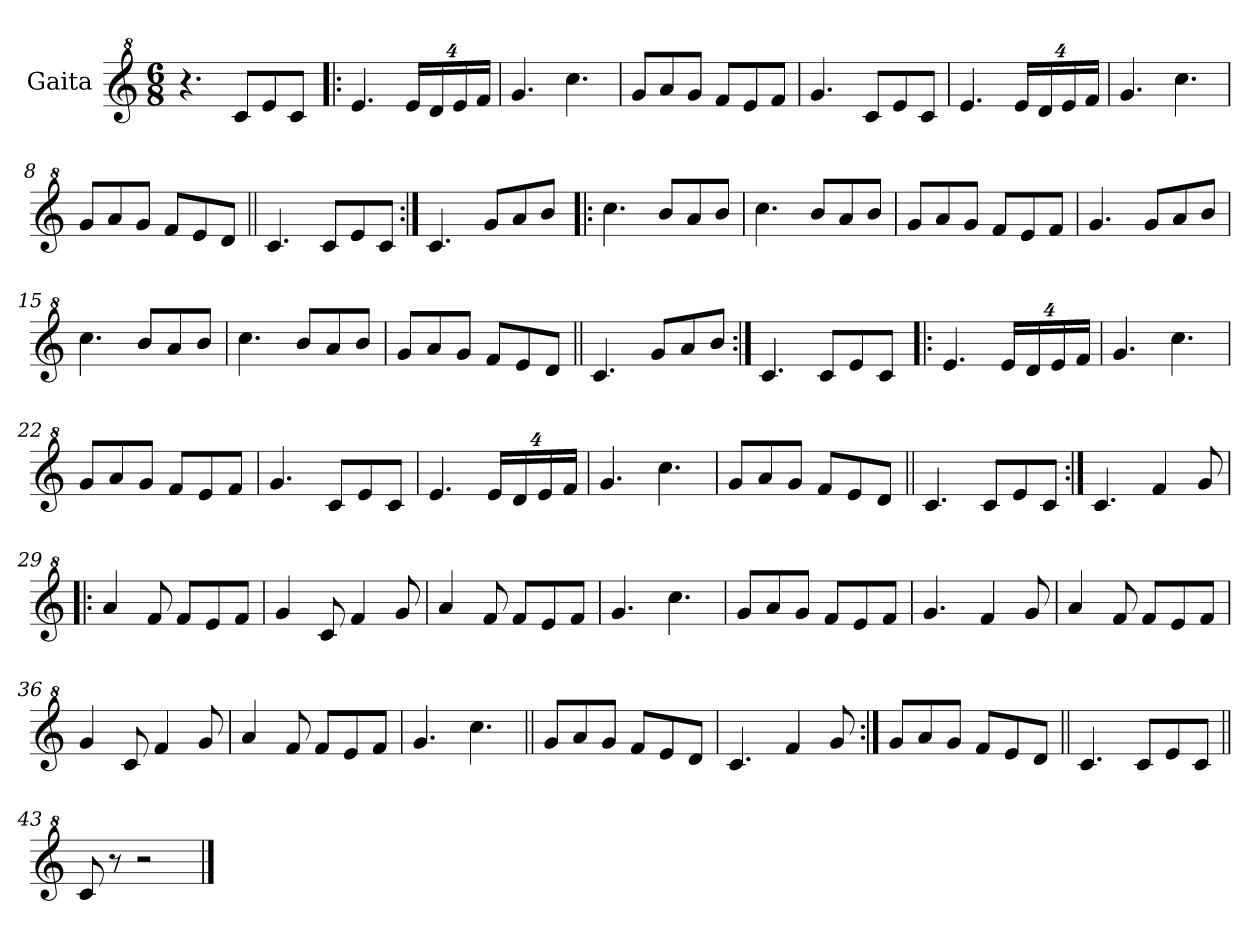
**kern
*part1
*staff1
*I"Gaita
*clefG^2
*k[]
*M6/8
*MM195
=1
4.r
8cc/L
8ee/
8cc/J
=2!|:
4.ee/
*Xbrackettup
32%3ee/L
32%3dd/
32%3ee/
32%3ff/J
=3
4.gg/
4.ccc\
=4
8gg/L
8aa/
8gg/J
8ff/L
8ee/
8ff/J
=5
4.gg/
8cc/L
8ee/
8cc/J
=6
4.ee/
32%3ee/L
32%3dd/
32%3ee/
32%3ff/J
=7
4.gg/
4.ccc\
=8
8gg/L
8aa/
8gg/J
8ff/L
8ee/
8dd/J
!!LO:LB:g=z
=9||
4.cc/
8cc/L
8ee/
8cc/J
=10:|!
4.cc/
8gg/L
8aa/
8bb/J
=11!|:
4.ccc\
8bb/L
8aa/
8bb/J
=12
4.ccc\
8bb/L
8aa/
8bb/J
=13
8gg/L
8aa/
8gg/J
8ff/L
8ee/
8ff/J
=14
4.gg/
8gg/L
8aa/
8bb/J
=15
4.ccc\
8bb/L
8aa/
8bb/J
=16
4.ccc\
8bb/L
8aa/
8bb/J
!!LO:LB:g=z
=17
8gg/L
8aa/
8gg/J
8ff/L
8ee/
8dd/J
=18||
4.cc/
8gg/L
8aa/
8bb/J
=19:|!
4.cc/
8cc/L
8ee/
8cc/J
=20!|:
4.ee/
32%3ee/L
32%3dd/
32%3ee/
32%3ff/J
=21
4.gg/
4.ccc\
=22
8gg/L
8aa/
8gg/J
8ff/L
8ee/
8ff/J
=23
4.gg/
8cc/L
8ee/
8cc/J
=24
4.ee/
32%3ee/L
32%3dd/
32%3ee/
32%3ff/J
!!LO:LB:g=z
=25
4.gg/
4.ccc\
=26
8gg/L
8aa/
8gg/J
8ff/L
8ee/
8dd/J
=27||
4.cc/
8cc/L
8ee/
8cc/J
=28:|!
4.cc/
4ff/
8gg/
=29!|:
4aa/
8ff/
8ff/L
8ee/
8ff/J
=30
4gg/
8cc/
4ff/
8gg/
=31
4aa/
8ff/
8ff/L
8ee/
8ff/J
=32
4.gg/
4.ccc\
!!LO:LB:g=z
=33
8gg/L
8aa/
8gg/J
8ff/L
8ee/
8ff/J
=34
4.gg/
4ff/
8gg/
=35
4aa/
8ff/
8ff/L
8ee/
8ff/J
=36
4gg/
8cc/
4ff/
8gg/
=37
4aa/
8ff/
8ff/L
8ee/
8ff/J
=38
4.gg/
4.ccc\
=39||
8gg/L
8aa/
8gg/J
8ff/L
8ee/
8dd/J
=40
4.cc/
4ff/
8gg/
!!LO:LB:g=z
=41:|!
8gg/L
8aa/
8gg/J
8ff/L
8ee/
8dd/J
=42||
4.cc/
8cc/L
8ee/
8cc/J
=43||
8cc/
8r
2r
==
*-
